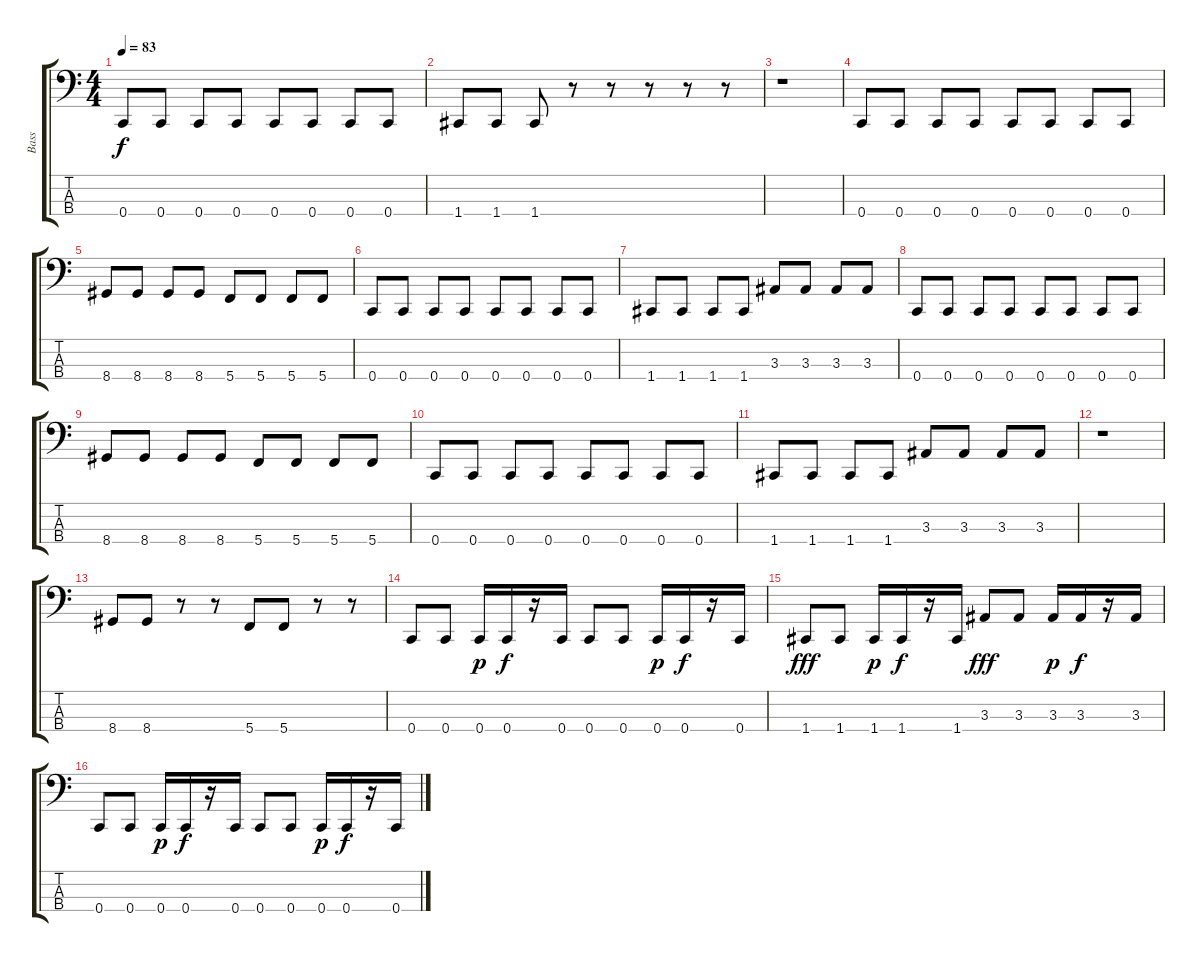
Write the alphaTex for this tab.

\track ("Bass" "Bass") {instrument electricbassfinger}
\staff {score tabs}
\tuning (F2 C2 G1 C1) {hide}
\ts (4 4)
\tempo 83
\clef f4
\ks c
0.4.8{dy f} 0.4.8 0.4.8 0.4.8 0.4.8 0.4.8 0.4.8 0.4.8 |
1.4.8 1.4.8 1.4.8 r.8 r.8 r.8 r.8 r.8 |
r.1 |
0.4.8 0.4.8 0.4.8 0.4.8 0.4.8 0.4.8 0.4.8 0.4.8 |
8.4.8 8.4.8 8.4.8 8.4.8 5.4.8 5.4.8 5.4.8 5.4.8 |
0.4.8 0.4.8 0.4.8 0.4.8 0.4.8 0.4.8 0.4.8 0.4.8 |
1.4.8 1.4.8 1.4.8 1.4.8 3.3.8 3.3.8 3.3.8 3.3.8 |
0.4.8 0.4.8 0.4.8 0.4.8 0.4.8 0.4.8 0.4.8 0.4.8 |
8.4.8 8.4.8 8.4.8 8.4.8 5.4.8 5.4.8 5.4.8 5.4.8 |
0.4.8 0.4.8 0.4.8 0.4.8 0.4.8 0.4.8 0.4.8 0.4.8 |
1.4.8 1.4.8 1.4.8 1.4.8 3.3.8 3.3.8 3.3.8 3.3.8 |
r.1 |
8.4.8 8.4.8 r.8 r.8 5.4.8 5.4.8 r.8 r.8 |
0.4.8 0.4.8 0.4.16{dy p} 0.4.16{dy f} r.16 0.4.16 0.4.8 0.4.8 0.4.16{dy p} 0.4.16{dy f} r.16 0.4.16 |
1.4.8{dy fff} 1.4.8 1.4.16{dy p} 1.4.16{dy f} r.16 1.4.16 3.3.8{dy fff} 3.3.8 3.3.16{dy p} 3.3.16{dy f} r.16 3.3.16 |
0.4.8 0.4.8 0.4.16{dy p} 0.4.16{dy f} r.16 0.4.16 0.4.8 0.4.8 0.4.16{dy p} 0.4.16{dy f} r.16 0.4.16
